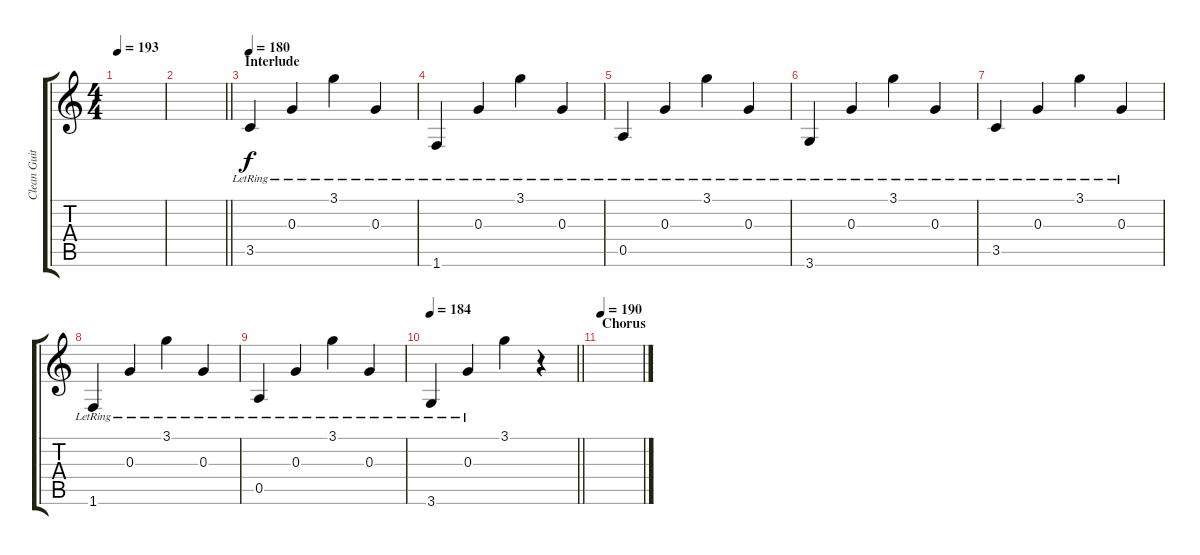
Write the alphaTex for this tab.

\track ("Clean Guitar" "Clean Guit") {instrument electricguitarclean}
\staff {score tabs}
\tuning (E4 B3 G3 D3 A2 E2) {hide}
\ts (4 4)
\tempo 193
\clef g2
\ks c
|
\barLineRight lightlight
|
\section ("" "Interlude")
\tempo 180
3.5{lr}.4 0.3{lr}.4 3.1{lr}.4 0.3{lr}.4 |
1.6{lr}.4 0.3{lr}.4 3.1{lr}.4 0.3{lr}.4 |
0.5{lr}.4 0.3{lr}.4 3.1{lr}.4 0.3{lr}.4 |
3.6{lr}.4 0.3{lr}.4 3.1{lr}.4 0.3{lr}.4 |
3.5{lr}.4 0.3{lr}.4 3.1{lr}.4 0.3{lr}.4 |
1.6{lr}.4 0.3{lr}.4 3.1{lr}.4 0.3{lr}.4 |
0.5{lr}.4 0.3{lr}.4 3.1{lr}.4 0.3{lr}.4 |
\tempo 184
\barLineRight lightlight
3.6{lr}.4 0.3{lr}.4 3.1.4 r.4 |
\section ("" "Chorus")
\tempo 190
